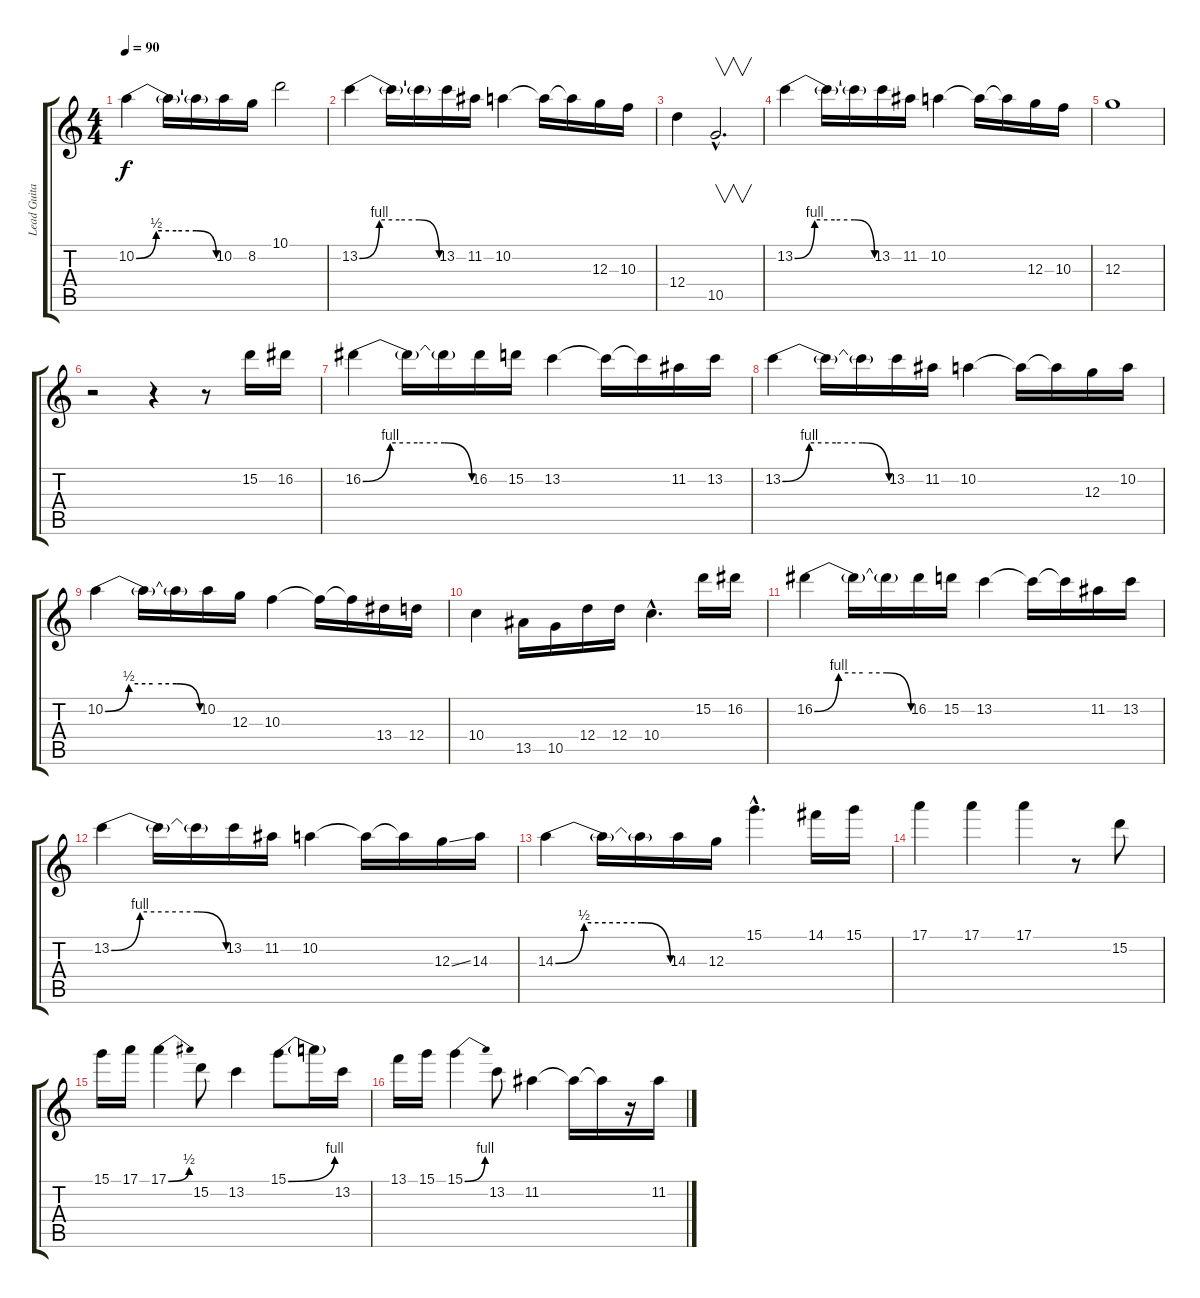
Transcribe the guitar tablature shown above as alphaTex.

\track ("Lead Guitar" "Lead Guita") {instrument distortionguitar}
\staff {score tabs}
\tuning (E4 B3 G3 D3 A2 E2) {hide}
\ts (4 4)
\tempo 90
\clef g2
\ks c
10.2{be (custom 0 0 15 2 30 2 45 2 60 0)}.4{dy f} 10.2{t}.16 10.2{t}.16 10.2.16 8.2.16 10.1.2 |
13.2{be (custom 0 0 15 4 30 4 45 4 60 0)}.4 13.2{t}.16 13.2{t}.16 13.2.16 11.2.16 10.2.4 10.2{t}.16 10.2{t}.16 12.3.16 10.3.16 |
12.4.4 10.5{hac}.2{v d} |
13.2{be (custom 0 0 15 4 30 4 45 4 60 0)}.4 13.2{t}.16 13.2{t}.16 13.2.16 11.2.16 10.2.4 10.2{t}.16 10.2{t}.16 12.3.16 10.3.16 |
12.3.1 |
r.2 r.4 r.8 15.2.16 16.2.16 |
16.2{be (custom 0 0 15 4 30 4 45 4 60 0)}.4 16.2{t}.16 16.2{t}.16 16.2.16 15.2.16 13.2.4 13.2{t}.16 13.2{t}.16 11.2.16 13.2.16 |
13.2{be (custom 0 0 15 4 30 4 45 4 60 0)}.4 13.2{t}.16 13.2{t}.16 13.2.16 11.2.16 10.2.4 10.2{t}.16 10.2{t}.16 12.3.16 10.2.16 |
10.2{be (custom 0 0 15 2 30 2 45 2 60 0)}.4 10.2{t}.16 10.2{t}.16 10.2.16 12.3.16 10.3.4 10.3{t}.16 10.3{t}.16 13.4.16 12.4.16 |
10.4.4 13.5.16 10.5.16 12.4.16 12.4.16 10.4{hac}.4{d} 15.2.16 16.2.16 |
16.2{be (custom 0 0 15 4 30 4 45 4 60 0)}.4 16.2{t}.16 16.2{t}.16 16.2.16 15.2.16 13.2.4 13.2{t}.16 13.2{t}.16 11.2.16 13.2.16 |
13.2{be (custom 0 0 15 4 30 4 45 4 60 0)}.4 13.2{t}.16 13.2{t}.16 13.2.16 11.2.16 10.2.4 10.2{t}.16 10.2{t}.16 12.3{ss}.16 14.3.16 |
14.3{be (custom 0 0 15 2 30 2 45 2 60 0)}.4 14.3{t}.16 14.3{t}.16 14.3.16 12.3.16 15.1{hac}.4{d} 14.1.16 15.1.16 |
17.1.4 17.1.4 17.1.4 r.8 15.2.8 |
15.1.16 17.1.16 17.1{be (bend 0 0 60 2)}.4 15.2.8 13.2.4 15.1{be (bend 0 0 60 4)}.8 15.1{t}.16 13.2.16 |
13.1.16 15.1.16 15.1{be (bend 0 0 60 4)}.4 13.2.8 11.2.4 11.2{t}.16 11.2{t}.16 r.16 11.2.16
